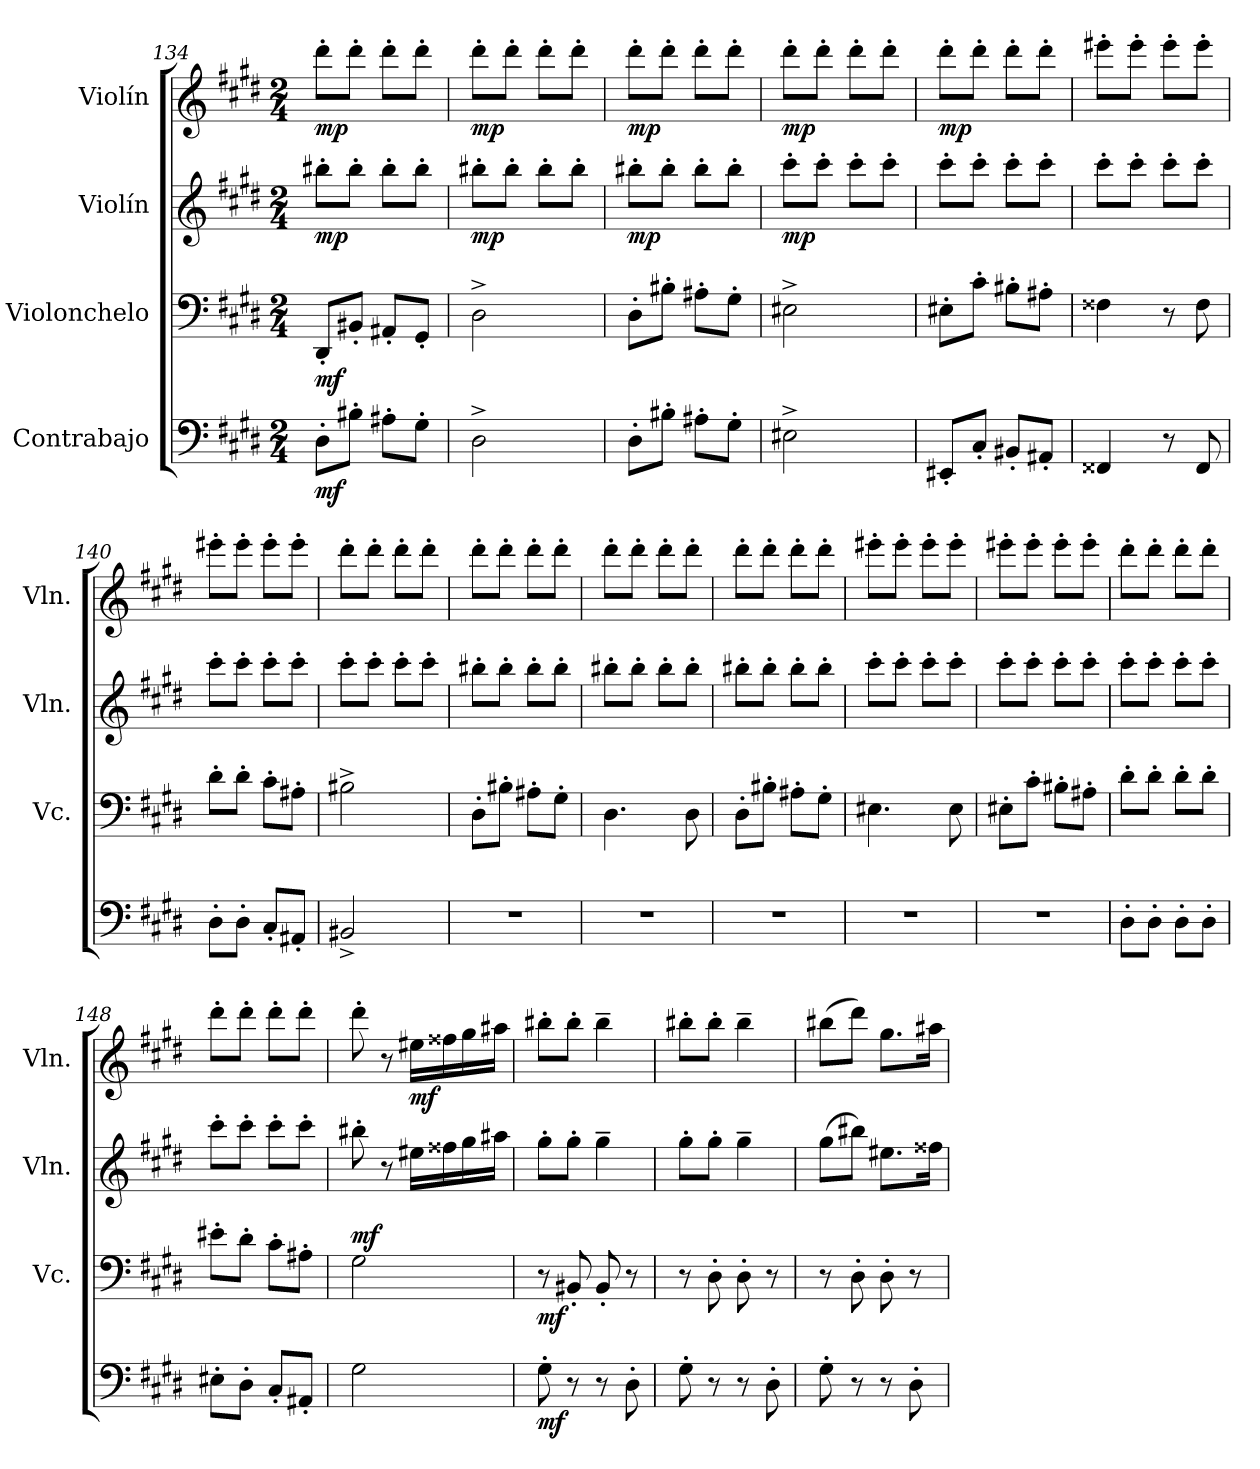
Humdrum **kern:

**kern	**dynam	**kern	**dynam	**kern	**dynam	**kern	**dynam
*part4	*part4	*part3	*part3	*part2	*part2	*part1	*part1
*staff4	*staff4	*staff3	*staff3	*staff2	*staff2	*staff1	*staff1
*I"Contrabajo	*	*I"Violonchelo	*	*I"Violín	*	*I"Violín	*
*	*	*I'Vc.	*	*I'Vln.	*	*I'Vln.	*
*clefF4	*	*clefF4	*	*clefG2	*	*clefG2	*
*ITrd7c12	*	*	*	*	*	*	*
*k[f#c#g#d#]	*	*k[f#c#g#d#]	*	*k[f#c#g#d#]	*	*k[f#c#g#d#]	*
*M2/4	*	*M2/4	*	*M2/4	*	*M2/4	*
=134	=134	=134	=134	=134	=134	=134	=134
!	!LO:DY:b	!	!LO:DY:b	!	!LO:DY:b	!	!LO:DY:b
8DD#'\L	mf	8DD#'/L	mf	8bb#X'\L	mp	8ddd#'\L	mp
8BB#X'\J	.	8BB#X'/J	.	8bb#'\J	.	8ddd#'\J	.
8AA#X'\L	.	8AA#X'/L	.	8bb#'\L	.	8ddd#'\L	.
8GG#'\J	.	8GG#'/J	.	8bb#'\J	.	8ddd#'\J	.
=135	=135	=135	=135	=135	=135	=135	=135
!	!	!	!	!	!LO:DY:b	!	!LO:DY:b
2DD#^\	.	2D#^\	.	8bb#X'\L	mp	8ddd#'\L	mp
.	.	.	.	8bb#'\J	.	8ddd#'\J	.
.	.	.	.	8bb#'\L	.	8ddd#'\L	.
.	.	.	.	8bb#'\J	.	8ddd#'\J	.
=136	=136	=136	=136	=136	=136	=136	=136
!	!	!	!	!	!LO:DY:b	!	!LO:DY:b
8DD#'\L	.	8D#'\L	.	8bb#X'\L	mp	8ddd#'\L	mp
8BB#X'\J	.	8B#X'\J	.	8bb#'\J	.	8ddd#'\J	.
8AA#X'\L	.	8A#X'\L	.	8bb#'\L	.	8ddd#'\L	.
8GG#'\J	.	8G#'\J	.	8bb#'\J	.	8ddd#'\J	.
=137	=137	=137	=137	=137	=137	=137	=137
!	!	!	!	!	!LO:DY:b	!	!LO:DY:b
2EE#X^\	.	2E#X^\	.	8ccc#'\L	mp	8ddd#'\L	mp
.	.	.	.	8ccc#'\J	.	8ddd#'\J	.
.	.	.	.	8ccc#'\L	.	8ddd#'\L	.
.	.	.	.	8ccc#'\J	.	8ddd#'\J	.
=138	=138	=138	=138	=138	=138	=138	=138
!	!	!	!	!	!	!	!LO:DY:b
8EEE#X'/L	.	8E#X'\L	.	8ccc#'\L	.	8ddd#'\L	mp
8CC#'/J	.	8c#'\J	.	8ccc#'\J	.	8ddd#'\J	.
8BBB#X'/L	.	8B#X'\L	.	8ccc#'\L	.	8ddd#'\L	.
8AAA#X'/J	.	8A#X'\J	.	8ccc#'\J	.	8ddd#'\J	.
!!LO:PB:g=z
=139	=139	=139	=139	=139	=139	=139	=139
4FFF##X/	.	4F##X\	.	8ccc#'\L	.	8eee#X'\L	.
.	.	.	.	8ccc#'\J	.	8eee#'\J	.
8r	.	8r	.	8ccc#'\L	.	8eee#'\L	.
8FFF##/	.	8F##\	.	8ccc#'\J	.	8eee#'\J	.
=140	=140	=140	=140	=140	=140	=140	=140
8DD#'\L	.	8d#'\L	.	8ccc#'\L	.	8eee#X'\L	.
8DD#'\J	.	8d#'\J	.	8ccc#'\J	.	8eee#'\J	.
8CC#'/L	.	8c#'\L	.	8ccc#'\L	.	8eee#'\L	.
8AAA#X'/J	.	8A#X'\J	.	8ccc#'\J	.	8eee#'\J	.
=141	=141	=141	=141	=141	=141	=141	=141
2BBB#X^/	.	2B#X^\	.	8ccc#'\L	.	8ddd#'\L	.
.	.	.	.	8ccc#'\J	.	8ddd#'\J	.
.	.	.	.	8ccc#'\L	.	8ddd#'\L	.
.	.	.	.	8ccc#'\J	.	8ddd#'\J	.
=142	=142	=142	=142	=142	=142	=142	=142
2r	.	8D#'\L	.	8bb#X'\L	.	8ddd#'\L	.
.	.	8B#X'\J	.	8bb#'\J	.	8ddd#'\J	.
.	.	8A#X'\L	.	8bb#'\L	.	8ddd#'\L	.
.	.	8G#'\J	.	8bb#'\J	.	8ddd#'\J	.
=143	=143	=143	=143	=143	=143	=143	=143
2r	.	4.D#\	.	8bb#X'\L	.	8ddd#'\L	.
.	.	.	.	8bb#'\J	.	8ddd#'\J	.
.	.	.	.	8bb#'\L	.	8ddd#'\L	.
.	.	8D#\	.	8bb#'\J	.	8ddd#'\J	.
=144	=144	=144	=144	=144	=144	=144	=144
2r	.	8D#'\L	.	8bb#X'\L	.	8ddd#'\L	.
.	.	8B#X'\J	.	8bb#'\J	.	8ddd#'\J	.
.	.	8A#X'\L	.	8bb#'\L	.	8ddd#'\L	.
.	.	8G#'\J	.	8bb#'\J	.	8ddd#'\J	.
!!LO:LB:g=z
=145	=145	=145	=145	=145	=145	=145	=145
2r	.	4.E#X\	.	8ccc#'\L	.	8eee#X'\L	.
.	.	.	.	8ccc#'\J	.	8eee#'\J	.
.	.	.	.	8ccc#'\L	.	8eee#'\L	.
.	.	8E#\	.	8ccc#'\J	.	8eee#'\J	.
=146	=146	=146	=146	=146	=146	=146	=146
2r	.	8E#X'\L	.	8ccc#'\L	.	8eee#X'\L	.
.	.	8c#'\J	.	8ccc#'\J	.	8eee#'\J	.
.	.	8B#X'\L	.	8ccc#'\L	.	8eee#'\L	.
.	.	8A#X'\J	.	8ccc#'\J	.	8eee#'\J	.
=147	=147	=147	=147	=147	=147	=147	=147
8DD#'\L	.	8d#'\L	.	8ccc#'\L	.	8ddd#'\L	.
8DD#'\J	.	8d#'\J	.	8ccc#'\J	.	8ddd#'\J	.
8DD#'\L	.	8d#'\L	.	8ccc#'\L	.	8ddd#'\L	.
8DD#'\J	.	8d#'\J	.	8ccc#'\J	.	8ddd#'\J	.
=148	=148	=148	=148	=148	=148	=148	=148
8EE#X'\L	.	8e#X'\L	.	8ccc#'\L	.	8ddd#'\L	.
8DD#'\J	.	8d#'\J	.	8ccc#'\J	.	8ddd#'\J	.
8CC#'/L	.	8c#'\L	.	8ccc#'\L	.	8ddd#'\L	.
8AAA#X'/J	.	8A#X'\J	.	8ccc#'\J	.	8ddd#'\J	.
=149	=149	=149	=149	=149	=149	=149	=149
!	!	!	!LO:DY:a	!	!	!	!
2GG#\	.	2G#\	mf	8bb#X'\	.	8ddd#'\	.
.	.	.	.	8r	.	8r	.
!	!	!	!	!	!	!	!LO:DY:b
.	.	.	.	16ee#X\LL	.	16ee#X\LL	mf
.	.	.	.	16ff##X\	.	16ff##X\	.
.	.	.	.	16gg#\	.	16gg#\	.
.	.	.	.	16aa#X\JJ	.	16aa#X\JJ	.
=150	=150	=150	=150	=150	=150	=150	=150
!	!LO:DY:b	!	!LO:DY:b	!	!	!	!
8GG#'\	mf	8r	mf	8gg#'\L	.	8bb#X'\L	.
8r	.	8BB#X'/	.	8gg#'\J	.	8bb#'\J	.
8r	.	8BB#'/	.	4gg#~\	.	4bb#~\	.
8DD#'\	.	8r	.	.	.	.	.
!!LO:LB:g=z
=151	=151	=151	=151	=151	=151	=151	=151
8GG#'\	.	8r	.	8gg#'\L	.	8bb#X'\L	.
8r	.	8D#'\	.	8gg#'\J	.	8bb#'\J	.
8r	.	8D#'\	.	4gg#~\	.	4bb#~\	.
8DD#'\	.	8r	.	.	.	.	.
=152	=152	=152	=152	=152	=152	=152	=152
8GG#'\	.	8r	.	(8gg#\L	.	(8bb#X\L	.
8r	.	8D#'\	.	8bb#X\J)	.	8ddd#\J)	.
8r	.	8D#'\	.	8.ee#X\L	.	8.gg#\L	.
8DD#'\	.	8r	.	.	.	.	.
.	.	.	.	16ff##X\Jk	.	16aa#X\Jk	.
=	=	=	=	=	=	=	=
*-	*-	*-	*-	*-	*-	*-	*-
